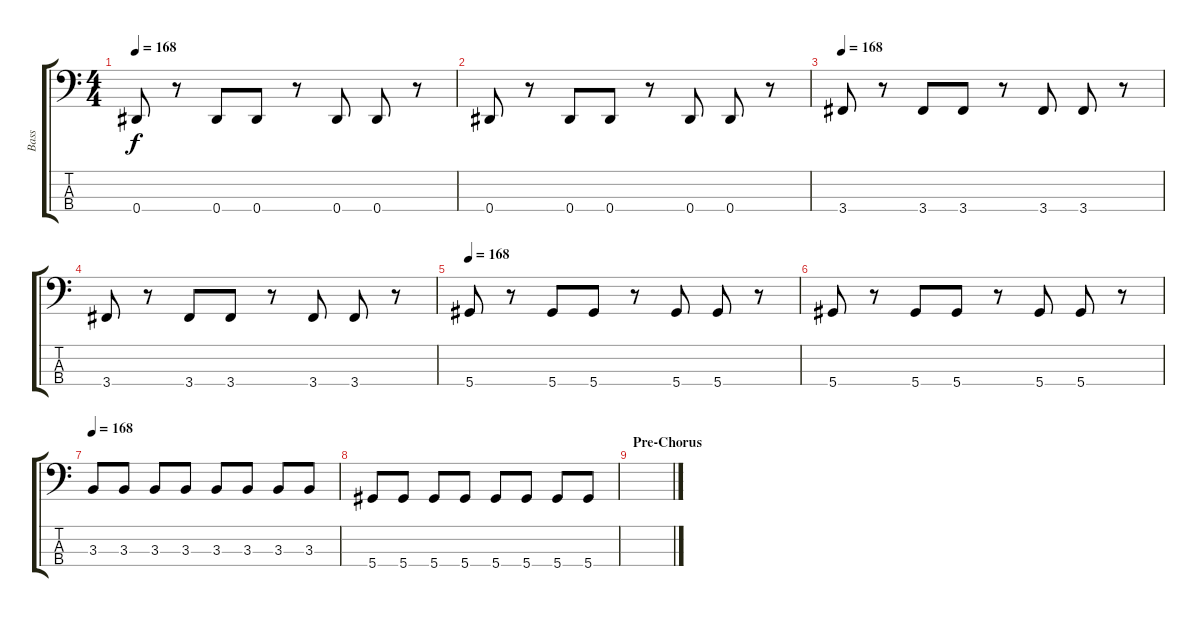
\track ("Bass" "Bass") {instrument electricbassfinger}
\staff {score tabs}
\tuning (Gb2 Db2 Ab1 Eb1) {hide}
\ts (4 4)
\tempo 168
\clef f4
\ks c
0.4.8{dy f} r.8 0.4.8 0.4.8 r.8 0.4.8 0.4.8 r.8 |
0.4.8 r.8 0.4.8 0.4.8 r.8 0.4.8 0.4.8 r.8 |
\tempo 168
3.4.8 r.8 3.4.8 3.4.8 r.8 3.4.8 3.4.8 r.8 |
3.4.8 r.8 3.4.8 3.4.8 r.8 3.4.8 3.4.8 r.8 |
\tempo 168
5.4.8 r.8 5.4.8 5.4.8 r.8 5.4.8 5.4.8 r.8 |
5.4.8 r.8 5.4.8 5.4.8 r.8 5.4.8 5.4.8 r.8 |
\tempo 168
3.3.8 3.3.8 3.3.8 3.3.8 3.3.8 3.3.8 3.3.8 3.3.8 |
5.4.8 5.4.8 5.4.8 5.4.8 5.4.8 5.4.8 5.4.8 5.4.8 |
\section ("" "Pre-Chorus")
